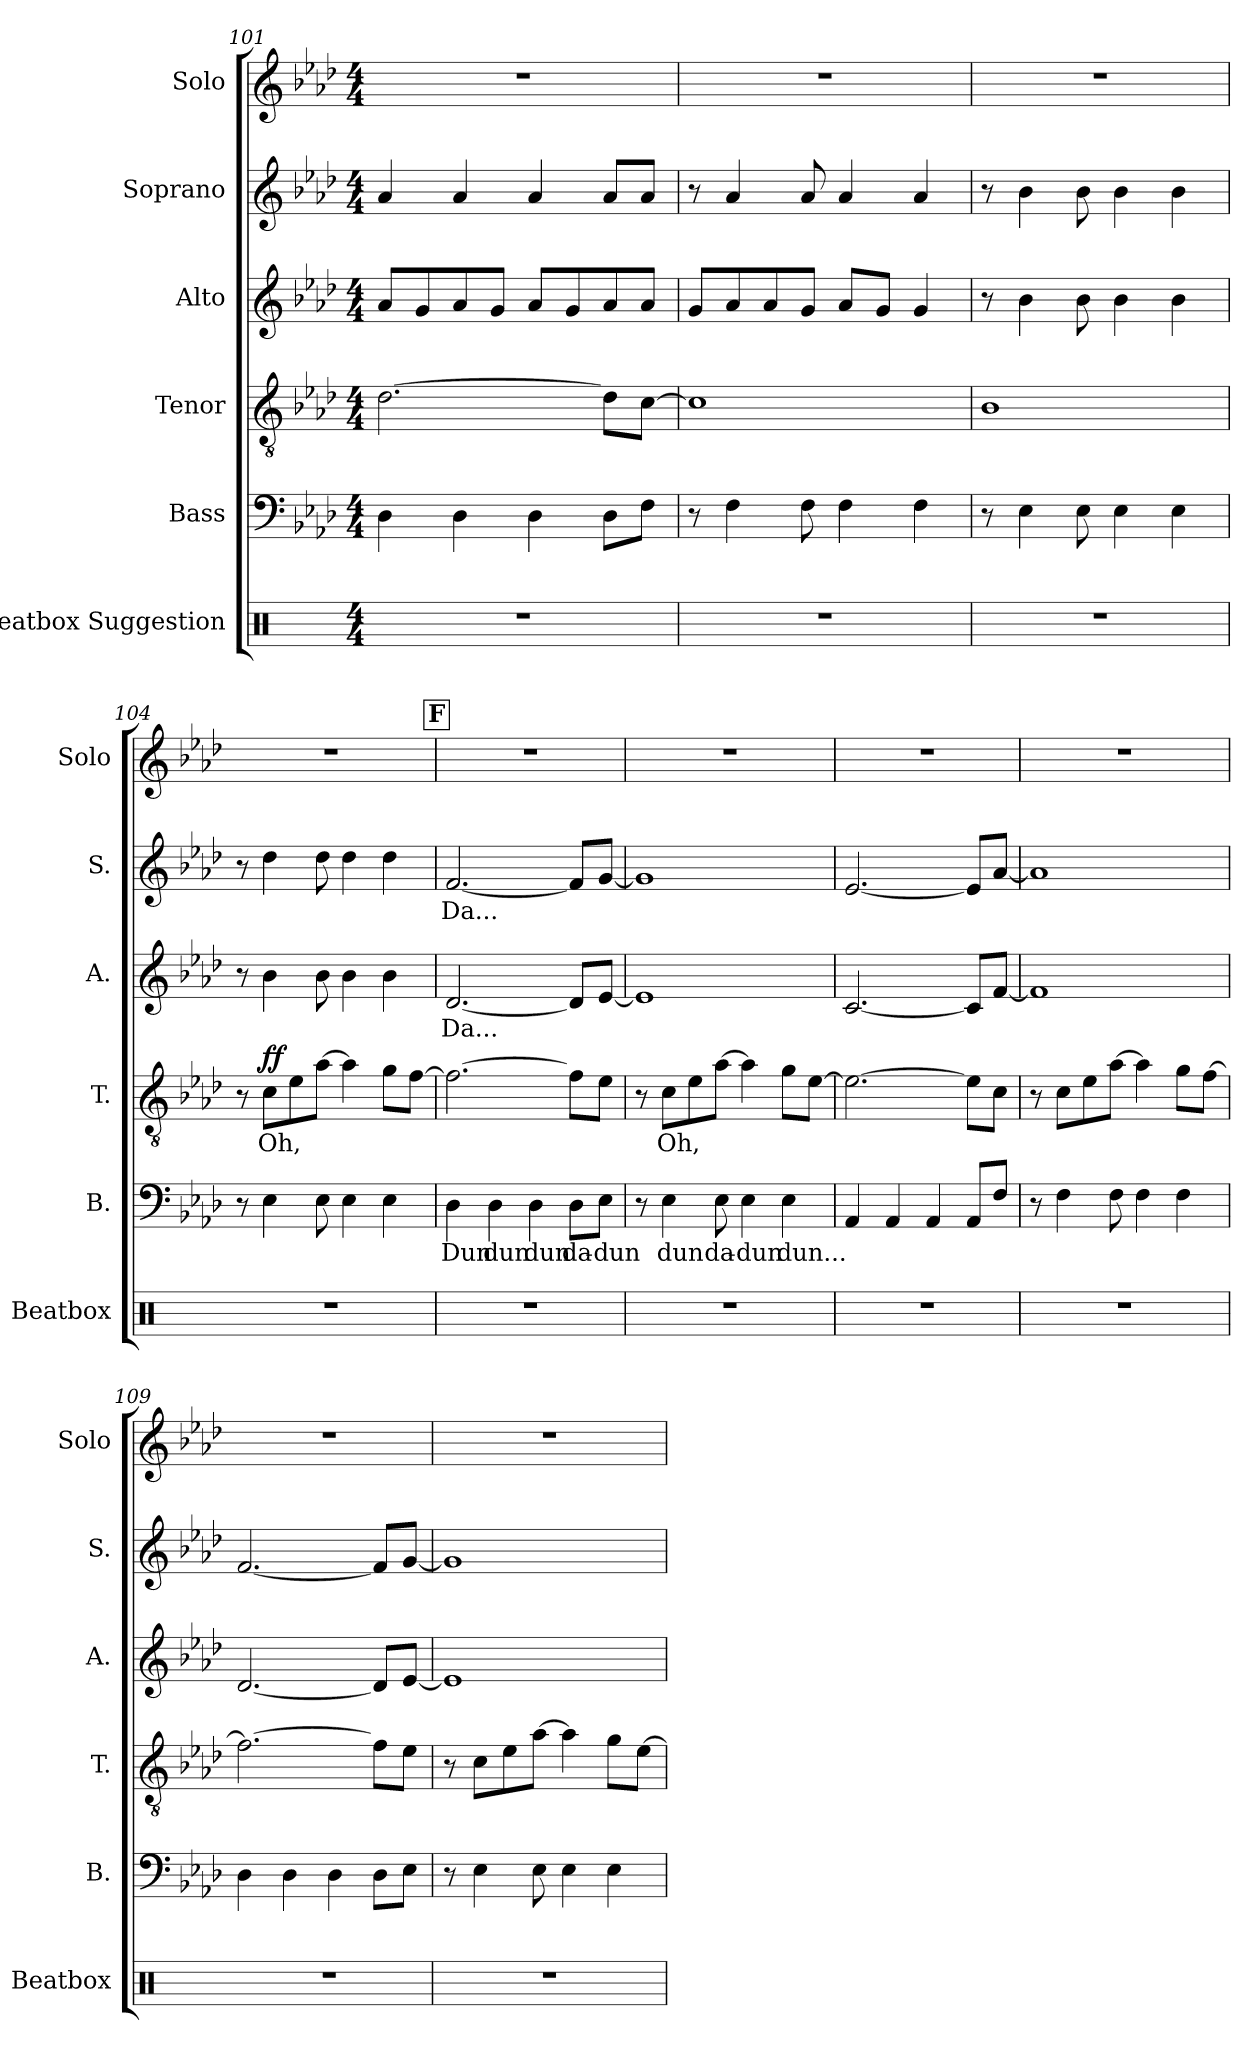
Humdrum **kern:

**kern	**kern	**text	**kern	**text	**dynam	**kern	**text	**kern	**text	**kern
*part6	*part5	*part5	*part4	*part4	*part4	*part3	*part3	*part2	*part2	*part1
*staff6	*staff5	*staff5	*staff4	*staff4	*staff4	*staff3	*staff3	*staff2	*staff2	*staff1
*I"Beatbox Suggestion	*I"Bass	*	*I"Tenor	*	*	*I"Alto	*	*I"Soprano	*	*I"Solo
*I'Beatbox	*I'B.	*	*I'T.	*	*	*I'A.	*	*I'S.	*	*I'Solo
*clefX	*clefF4	*	*clefGv2	*	*	*clefG2	*	*clefG2	*	*clefG2
*k[]	*k[b-e-a-d-]	*	*k[b-e-a-d-]	*	*	*k[b-e-a-d-]	*	*k[b-e-a-d-]	*	*k[b-e-a-d-]
*M4/4	*M4/4	*	*M4/4	*	*	*M4/4	*	*M4/4	*	*M4/4
=101	=101	=101	=101	=101	=101	=101	=101	=101	=101	=101
1r	4D-\	.	[2.d-\	.	.	8a-/L	.	4a-/	.	1r
.	.	.	.	.	.	8g/	.	.	.	.
.	4D-\	.	.	.	.	8a-/	.	4a-/	.	.
.	.	.	.	.	.	8g/J	.	.	.	.
.	4D-\	.	.	.	.	8a-/L	.	4a-/	.	.
.	.	.	.	.	.	8g/	.	.	.	.
.	8D-\L	.	8d-\L]	.	.	8a-/	.	8a-/L	.	.
.	8F\J	.	[8c\J	.	.	8a-/J	.	8a-/J	.	.
=102	=102	=102	=102	=102	=102	=102	=102	=102	=102	=102
1r	8r	.	1c]	.	.	8g/L	.	8r	.	1r
.	4F\	.	.	.	.	8a-/	.	4a-/	.	.
.	.	.	.	.	.	8a-/	.	.	.	.
.	8F\	.	.	.	.	8g/J	.	8a-/	.	.
.	4F\	.	.	.	.	8a-/L	.	4a-/	.	.
.	.	.	.	.	.	8g/J	.	.	.	.
.	4F\	.	.	.	.	4g/	.	4a-/	.	.
=103	=103	=103	=103	=103	=103	=103	=103	=103	=103	=103
1r	8r	.	1B-	.	.	8r	.	8r	.	1r
.	4E-\	.	.	.	.	4b-\	.	4b-\	.	.
.	8E-\	.	.	.	.	8b-\	.	8b-\	.	.
.	4E-\	.	.	.	.	4b-\	.	4b-\	.	.
.	4E-\	.	.	.	.	4b-\	.	4b-\	.	.
!!LO:LB:g=z
=104	=104	=104	=104	=104	=104	=104	=104	=104	=104	=104
1r	8r	.	8r	.	.	8r	.	8r	.	1r
!	!	!	!	!	!LO:DY:a	!	!	!	!	!
.	4E-\	.	8c\L	Oh,	ff	4b-\	.	4dd-\	.	.
.	.	.	8e-\	.	.	.	.	.	.	.
.	8E-\	.	[8a-\J	.	.	8b-\	.	8dd-\	.	.
.	4E-\	.	4a-\]	.	.	4b-\	.	4dd-\	.	.
.	4E-\	.	8g\L	.	.	4b-\	.	4dd-\	.	.
.	.	.	[8f\J	.	.	.	.	.	.	.
!!LO:REH:place=s1:a:B:fs=14:t=F
=105	=105	=105	=105	=105	=105	=105	=105	=105	=105	=105
1r	4D-\	Dun	2.f\_	.	.	[2.d-/	Da...	[2.f/	Da...	1r
.	4D-\	dun	.	.	.	.	.	.	.	.
.	4D-\	dun	.	.	.	.	.	.	.	.
.	8D-\L	da-	8f\L]	.	.	8d-/L]	.	8f/L]	.	.
.	8E-\J	-dun	8e-\J	.	.	[8e-/J	.	[8g/J	.	.
=106	=106	=106	=106	=106	=106	=106	=106	=106	=106	=106
1r	8r	.	8r	.	.	1e-]	.	1g]	.	1r
.	4E-\	dun	8c\L	Oh,	.	.	.	.	.	.
.	.	.	8e-\	.	.	.	.	.	.	.
.	8E-\	da-	[8a-\J	.	.	.	.	.	.	.
.	4E-\	-dun	4a-\]	.	.	.	.	.	.	.
.	4E-\	dun...	8g\L	.	.	.	.	.	.	.
.	.	.	[8e-\J	.	.	.	.	.	.	.
=107	=107	=107	=107	=107	=107	=107	=107	=107	=107	=107
1r	4AA-/	.	2.e-\_	.	.	[2.c/	.	[2.e-/	.	1r
.	4AA-/	.	.	.	.	.	.	.	.	.
.	4AA-/	.	.	.	.	.	.	.	.	.
.	8AA-/L	.	8e-\L]	.	.	8c/L]	.	8e-/L]	.	.
.	8F/J	.	8c\J	.	.	[8f/J	.	[8a-/J	.	.
=108	=108	=108	=108	=108	=108	=108	=108	=108	=108	=108
1r	8r	.	8r	.	.	1f]	.	1a-]	.	1r
.	4F\	.	8c\L	.	.	.	.	.	.	.
.	.	.	8e-\	.	.	.	.	.	.	.
.	8F\	.	[8a-\J	.	.	.	.	.	.	.
.	4F\	.	4a-\]	.	.	.	.	.	.	.
.	4F\	.	8g\L	.	.	.	.	.	.	.
.	.	.	[8f\J	.	.	.	.	.	.	.
=109	=109	=109	=109	=109	=109	=109	=109	=109	=109	=109
1r	4D-\	.	2.f\_	.	.	[2.d-/	.	[2.f/	.	1r
.	4D-\	.	.	.	.	.	.	.	.	.
.	4D-\	.	.	.	.	.	.	.	.	.
.	8D-\L	.	8f\L]	.	.	8d-/L]	.	8f/L]	.	.
.	8E-\J	.	8e-\J	.	.	[8e-/J	.	[8g/J	.	.
!!LO:PB:g=z
=110	=110	=110	=110	=110	=110	=110	=110	=110	=110	=110
1r	8r	.	8r	.	.	1e-]	.	1g]	.	1r
.	4E-\	.	8c\L	.	.	.	.	.	.	.
.	.	.	8e-\	.	.	.	.	.	.	.
.	8E-\	.	[8a-\J	.	.	.	.	.	.	.
.	4E-\	.	4a-\]	.	.	.	.	.	.	.
.	4E-\	.	8g\L	.	.	.	.	.	.	.
.	.	.	[8e-\J	.	.	.	.	.	.	.
=	=	=	=	=	=	=	=	=	=	=
*-	*-	*-	*-	*-	*-	*-	*-	*-	*-	*-
